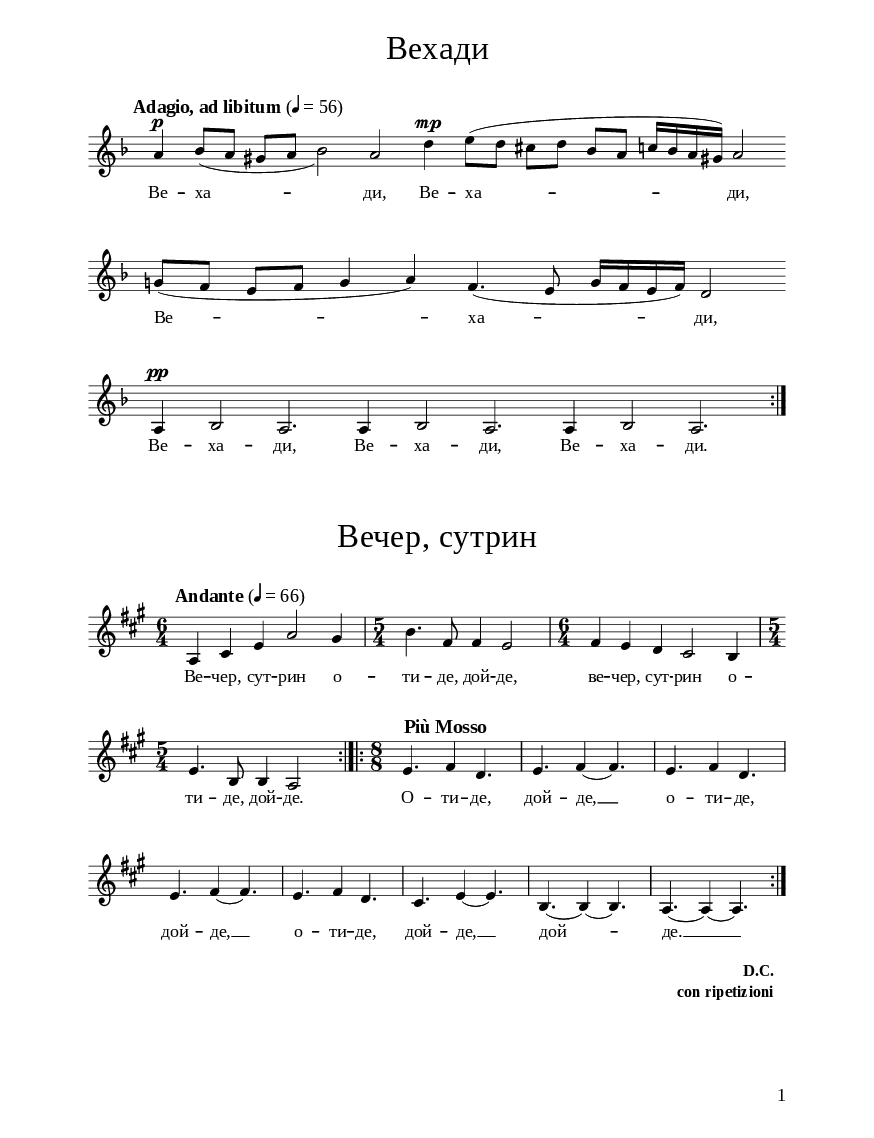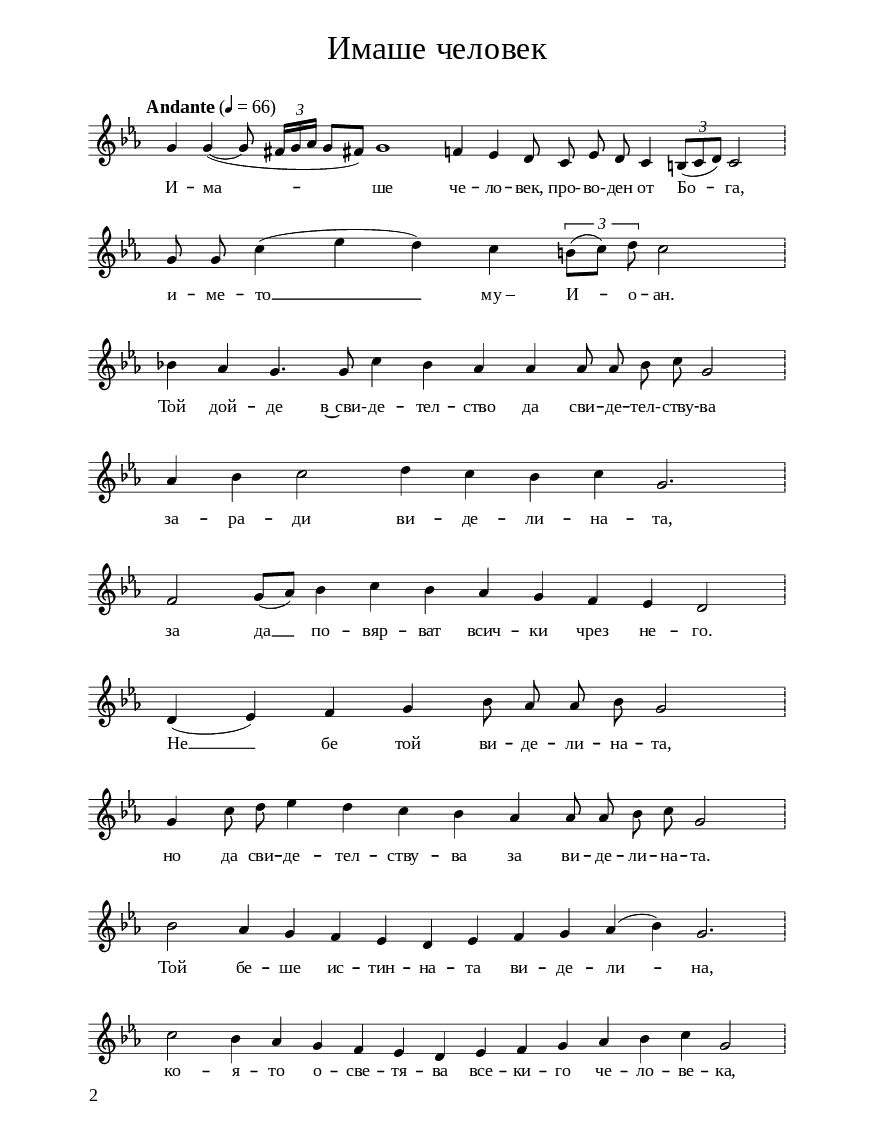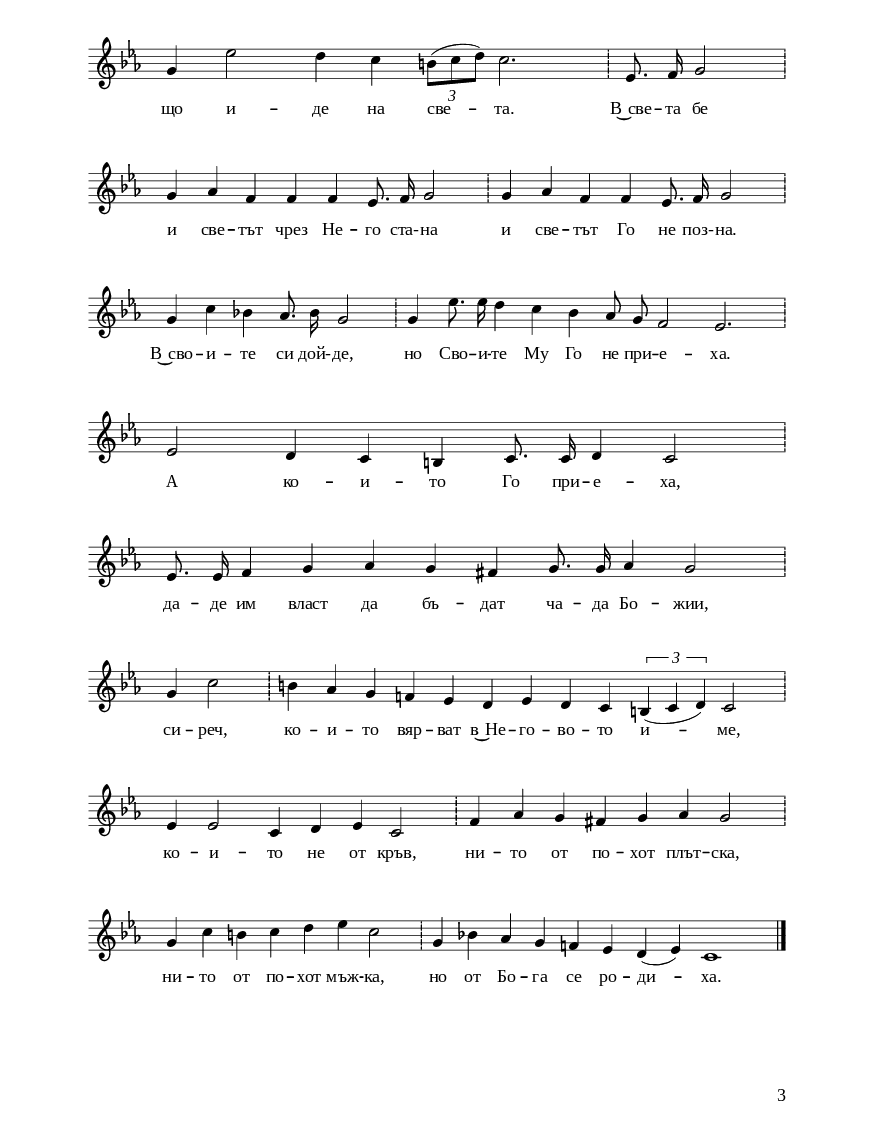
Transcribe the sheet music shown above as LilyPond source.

\version "2.24.2"

% include paper part and global functions
\include "include/globals.ily"

\bookpart {
  \label #'ref083_1
  \tocItem \markup "Вехади"
  \include "include/bookpart-paper.ily"
  \score {
    \include "include/score-layout.ily"

    \new Voice \absolute {
      \clef treble
      \key d \minor
      \tempoFunc "Adagio, ad libitum" 4 "56"
      \override Staff.BarLine.gap = 0.5
      \autoBeamOff
      \omit Score.TimeSignature
      \cadenzaOn % allows custom bar lines

      \slurDown a'4^\p bes'8 [ ( a'] gis' [a'] bes'2 ) \slurNeutral  a' d''4^\mp   e''8 ( [d''] cis'' [d''] bes' [a'] c''16 [bes' a' gis'!] ) a'2   \break

      \time 10/4 g'8 ([ f'] e' [f'] g'4 a' ) f'4. ( e'8 g'16 [f' e' f'] ) d'2 \break

      a4^\pp  bes2 a2. a4  bes2 a2. a4  bes2 a2. \bar ":|." \break
    }

    \addlyrics {
      Ве -- ха -- ди, Ве -- ха -- ди, Ве -- ха -- ди,
      Ве -- ха -- ди, Ве -- ха -- ди, Ве -- ха -- ди.
    }
    \header {
      title = \titleFunc "Вехади" "Vehadi"
    }

    \midi{}

  } % score
  %

  \include "include/bookpart-paper.ily"
  \label #'ref083_2
  \tocItem \markup "Вечер, сутрин"
  \score {
    \include "include/score-layout.ily"

    \new Voice \absolute {
      \clef treble
      \key a \major
      \time 6/4
      \tempoFunc "Andante" 4 "66"
      \autoBeamOff

      a4 cis' e' a'2 gis'4 |  \time 5/4  b'4. fis'8 fis'4 e'2 | \time 6/4  fis'4 e' d' cis'2 b4 \break |

      \time 5/4  e'4. b8 b4 a2 | \bar ":|.|:" \time 8/8 \tempo  "   Più Mosso"

      e'4. fis'4 d'4. | e'4. fis'4 ~ fis'4. | e'4. fis'4 d'4. \break |

      e'4. fis'4 ~ fis'4. |e'4. fis'4 d'4. | cis'4. e'4 ~ e'4. | b4. ~ b4 ~ b4. | a4. ~ a4 ~ a4. | \bar ":|."


    }

    \addlyrics {
      Ве -- чер,
      сут -- рин о -- ти -- де, дой -- де, ве -- чер,
      сут -- рин о -- ти -- де, дой -- де. О -- ти --
      де, дой -- де, __ о -- ти -- де, дой -- де, __ о -- ти
      -- де, дой -- де, __ дой -- де. __}
      \header {
        title = \titleFunc "Вечер, сутрин" "Večer, sutrin"
      }

      \midi{}

    } % score

    \markup \dc-two "D.C." "con ripetizioni"

    \pageBreak
    \include "include/bookpart-paper.ily"
    \label #'ref083_3
    \tocItem \markup "Имаше человек"
    \score {
      \include "include/score-layout.ily"

      \new Voice \absolute {
        \clef treble
        \key c \minor
        \omit Score.TimeSignature
        \cadenzaOn % allows custom bar lines
        \tempoFunc "Andante" 4 "66"

        \autoBeamOff
        g'4  g' ( ~ g'8 \times 2/3  { fis'16 [g'16 as'] } g'8 [ fis'!] ) g'1 f'4 es' d'8 c' es' d'

        c'4  \times 2/3  { b8 ( [c' d'8] )  } c'2 \bar"!" \break

        g'8 g' c''4 ( es'' d'' ) \tupletUp c''4 \tuplet 3/2 { b'8 ([ c''] ) d''8 } c''2  \tupletNeutral \bar "!" \break

        bes'4 as' g'4. g'8 c''4 bes' as' as' as'8 as' bes' c'' g'2 \bar"!" \break

        as'4 bes' c''2 d''4 c'' bes' c'' g'2.  \bar"!" \break

        f'2 g'8 [( as' )] bes'4 c'' bes' as'4 g' f' es' d'2 \bar"!" \break

        d'4 ( es' ) f' g' bes'8 as' as' bes' g'2 \bar"!" \break

        g'4 c''8 d'' es''4 d'' c'' bes' as'4 as'8 as' bes' c'' g'2 \bar"!" \break

        bes'2 as'4 g' f'4 es' d' es' f'4 g' as' ( bes' ) g'2. \bar"!" \break

        c''2 bes'4 as' g'4 f' es' d' es'4 f' g' as' bes' c'' g'2 \bar"!" \break

        g'4 es''2 d''4 c''4  \times 2/3  { b'8 ( [c'' d''8] ) }  c''2. \bar"!"  es'8. f'16 \noBeam g'2 \bar"!" \break

        g'4 as' f'4 f' f' es'8. f'16 g'2 \bar"!" g'4 as' f'4 f' es'8. f'16 g'2 \bar"!" \break

        g'4 c'' bes' as'8. bes'16 g'2 \bar"!" g'4 es''8. es''16 d''4 c'' bes' as'8 g' f'2 es'2. \bar"!" \break

        es'2 d'4 c' b! c'8. c'16 d'4 c'2 \bar"!" \break

        es'8. es'16 f'4 g' as'4 g' fis' g'8. g'16 \noBeam as'4 g'2  \bar"!" \break

        g'4 c''2 \bar"!" b'4  as'4 g' f' es' d'4 es' d' c'  \times 2/3  {
          b!4 ( c'4 d' )
        } c'2  \bar"!" \break

        es'4 es'2 c'4 d'4 es' c'2  \bar"!" f'4 as' g'  fis'4 g' as' g'2  \bar"!" \break

        g'4 c'' b'! c'' d'' es''4 c''2 \bar"!" g'4 bes' as' g' f' es'd'4 ( es' ) c'1 \bar "|."

      }


      \addlyrics {
        И -- ма --
        ше че -- ло -- век, "про-" -- "во-" -- ден от Бо --
        га, и -- ме -- то __ "  му –" И -- о -- ан. Той дой --
        де "в~сви-" -- де -- тел -- ство да сви -- де -- "тел-"
        -- ству -- ва за -- ра -- ди ви -- де -- ли -- на
        -- та, за да __ по -- вяр -- ват всич -- ки чрез не
        -- го. Не __ бе той ви -- де -- ли -- на -- та, но
        да сви -- де -- тел -- ству -- ва за ви -- де --
        ли -- на -- та. Той бе -- ше ис -- тин -- на --
        та ви -- де -- ли -- на, ко -- я -- то о -- све
        -- тя -- ва все -- ки -- го че -- ло -- ве -- ка,
        що и -- де на све -- та. В~све -- та бе и све
        -- тът чрез Не -- го "ста-" -- на и све -- тът Го
        не "поз-" -- на. В~сво -- и -- те си "дой-" -- де, но
        Сво -- и -- те Му Го не при -- е -- ха. А ко
        -- и -- то Го при -- е -- ха, да -- де им власт
        да бъ -- дат ча -- да Бо -- жии, си -- реч, ко
        -- и -- то вяр -- ват в~Не -- го -- во -- то и --
        ме, ко -- и -- то не от кръв, ни -- то от по
        -- хот плът -- ска, ни -- то от по -- хот мъж --
        ка, но от Бо -- га се ро -- ди -- ха.}

        \header {
          title = \titleFunc "Имаше человек" "Imaše čelovek"
        }

        \midi{}

      } % score


    } % bookpart
